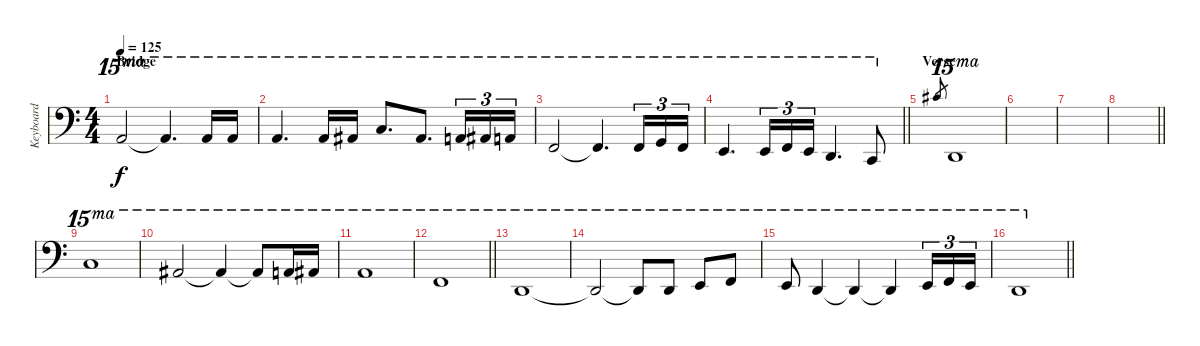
\track ("Keyboard" "Keyboard") {instrument acousticgrandpiano}
\staff {score}
\tuning (C4 G3 Eb3 Bb2 F2 F1) {hide}
\ts (4 4)
\section ("" "Bridge")
\tempo 125
\clef f4
\ks c
9.1.2{ot 15ma dy f} 9.1{t}.4{d ot 15ma} 9.1.16{ot 15ma} 9.1.16{ot 15ma} |
9.1.4{d ot 15ma} 9.1.16{ot 15ma} 10.1.16{ot 15ma} 12.1.8{d ot 15ma} 10.1.8{d ot 15ma} 9.1.16{tu (3 2) ot 15ma} 10.1.16{tu (3 2) ot 15ma} 9.1.16{tu (3 2) ot 15ma} |
5.1.2{ot 15ma} 5.1{t}.4{d ot 15ma} 5.1.16{tu (3 2) ot 15ma} 7.1.16{tu (3 2) ot 15ma} 5.1.16{tu (3 2) ot 15ma} |
\barLineRight lightlight
4.1.4{d ot 15ma} 4.1.16{tu (3 2) ot 15ma} 5.1.16{tu (3 2) ot 15ma} 4.1.16{tu (3 2) ot 15ma} 2.1.4{d ot 15ma} 0.1.8{ot 15ma} |
\section ("" "Verse")
1.1.8{gr} 2.1.1{ot 15ma} |
|
|
\barLineRight lightlight
|
12.1.1{ot 15ma} |
10.1.2{ot 15ma} 10.1{t}.4{ot 15ma} 10.1{t}.8{ot 15ma} 9.1.16{ot 15ma} 10.1.16{ot 15ma} |
9.1.1{ot 15ma} |
\barLineRight lightlight
5.1.1{ot 15ma} |
2.1.1{ot 15ma} |
2.1{t}.2{ot 15ma} 2.1{t}.8{ot 15ma} 2.1.8{ot 15ma} 4.1.8{ot 15ma} 5.1.8{ot 15ma} |
4.1.8{ot 15ma} 2.1.4{ot 15ma} 2.1{t}.4{ot 15ma} 2.1{t}.4{ot 15ma} 4.1.16{tu (3 2) ot 15ma} 5.1.16{tu (3 2) ot 15ma} 4.1.16{tu (3 2) ot 15ma} |
\barLineRight lightlight
7.2.1{ot 15ma}
